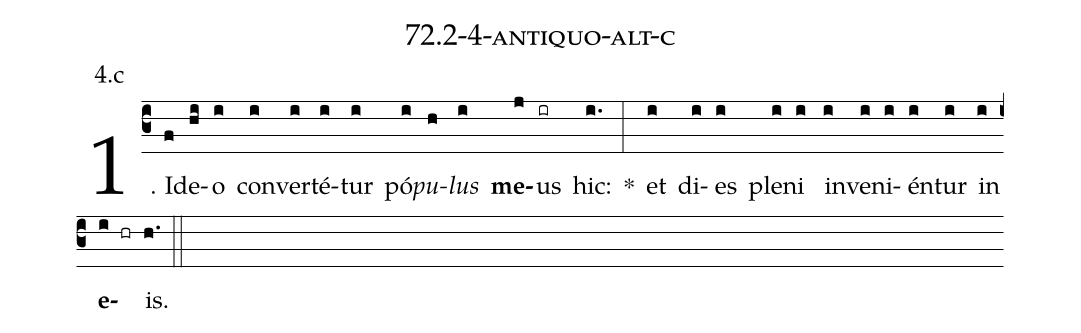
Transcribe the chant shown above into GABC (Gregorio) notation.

name: 72.2-4-antiquo-alt-c;
annotation: 4.c;
%%
(c3)1. Id(f)e(hi)o(i) con(i)ver(i)té(i)tur(i) pó(i)<i>pu</i>(h)<i>lus</i>(i) <b>me</b>(j)us(ir) hic:(i.) *(:) et(i) di(i)es(i) ple(i)ni(i) in(i)ve(i)ni(i)én(i)tur(i) in(i) <b>e</b>(i hr)is.(h.) (::)


%E(i) u(i) o(i) u(i) a(i) e.(h.) (::)
